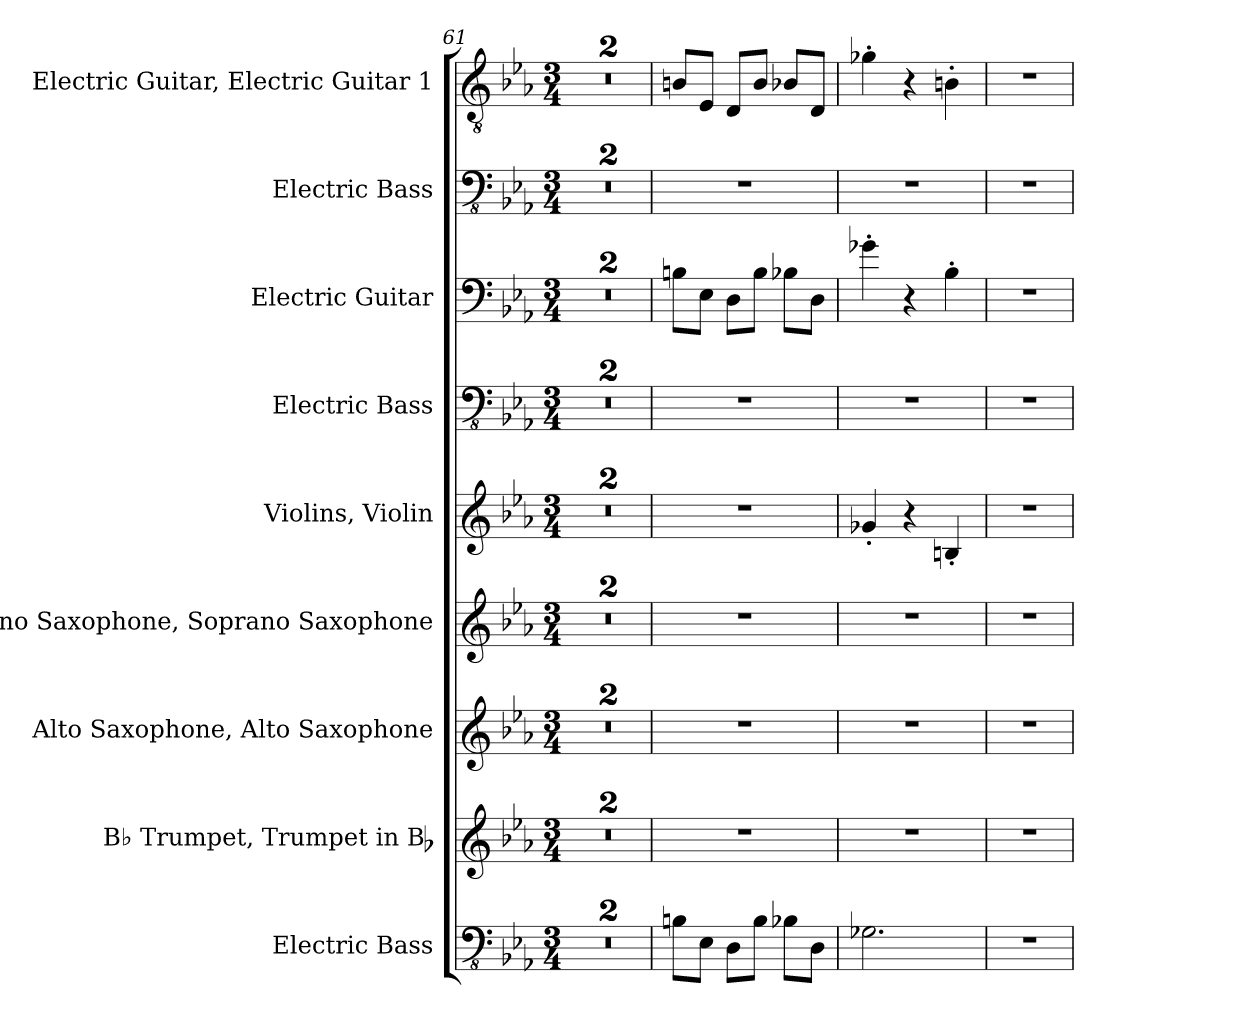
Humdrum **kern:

**kern	**kern	**kern	**kern	**kern	**kern	**kern	**kern	**kern
*part9	*part8	*part7	*part6	*part5	*part4	*part3	*part2	*part1
*staff9	*staff8	*staff7	*staff6	*staff5	*staff4	*staff3	*staff2	*staff1
*I"Electric Bass	*I"B♭ Trumpet, Trumpet in Bb	*I"Alto Saxophone, Alto Saxophone	*I"Soprano Saxophone, Soprano Saxophone	*I"Violins, Violin	*I"Electric Bass	*I"Electric Guitar	*I"Electric Bass	*I"Electric Guitar, Electric Guitar 1
*I'El. B.	*I'B♭ Tpt.	*I'A. Sax.	*I'S. Sax.	*I'Vlns.	*I'El. B.	*I'El. Guit.	*I'El. B.	*I'El. Guit.
*clefFv4	*clefG2	*clefG2	*clefG2	*clefG2	*clefFv4	*clefF4	*clefFv4	*clefGv2
*	*ITrd1c2	*ITrd5c9	*ITrd1c2	*	*	*	*	*
*k[b-e-a-]	*k[b-e-a-d-g-]	*k[b-e-a-d-g-c-]	*k[b-e-a-d-g-]	*k[b-e-a-]	*k[b-e-a-]	*k[b-e-a-]	*k[b-e-a-]	*k[b-e-a-]
*M3/4	*M3/4	*M3/4	*M3/4	*M3/4	*M3/4	*M3/4	*M3/4	*M3/4
=61	=61	=61	=61	=61	=61	=61	=61	=61
2.r	2.r	2.r	2.r	2.r	2.r	2.r	2.r	2.r
=62	=62	=62	=62	=62	=62	=62	=62	=62
2.r	2.r	2.r	2.r	2.r	2.r	2.r	2.r	2.r
!!LO:PB:g=z
=63	=63	=63	=63	=63	=63	=63	=63	=63
8BBn\L	2.r	2.r	2.r	2.r	2.r	8Bn\L	2.r	8Bn/L
8EE-\J	.	.	.	.	.	8E-\J	.	8E-/J
8DD\L	.	.	.	.	.	8D\L	.	8D/L
8BB\J	.	.	.	.	.	8B\J	.	8B/J
8BB-X\L	.	.	.	.	.	8B-X\L	.	8B-X/L
8DD\J	.	.	.	.	.	8D\J	.	8D/J
=64	=64	=64	=64	=64	=64	=64	=64	=64
2.GG-X\	2.r	2.r	2.r	4g-X'/	2.r	4g-X'\	2.r	4g-X'\
.	.	.	.	4r	.	4r	.	4r
.	.	.	.	4Bn'/	.	4B-'\	.	4Bn'\
=65	=65	=65	=65	=65	=65	=65	=65	=65
2.r	2.r	2.r	2.r	2.r	2.r	2.r	2.r	2.r
=	=	=	=	=	=	=	=	=
*-	*-	*-	*-	*-	*-	*-	*-	*-
